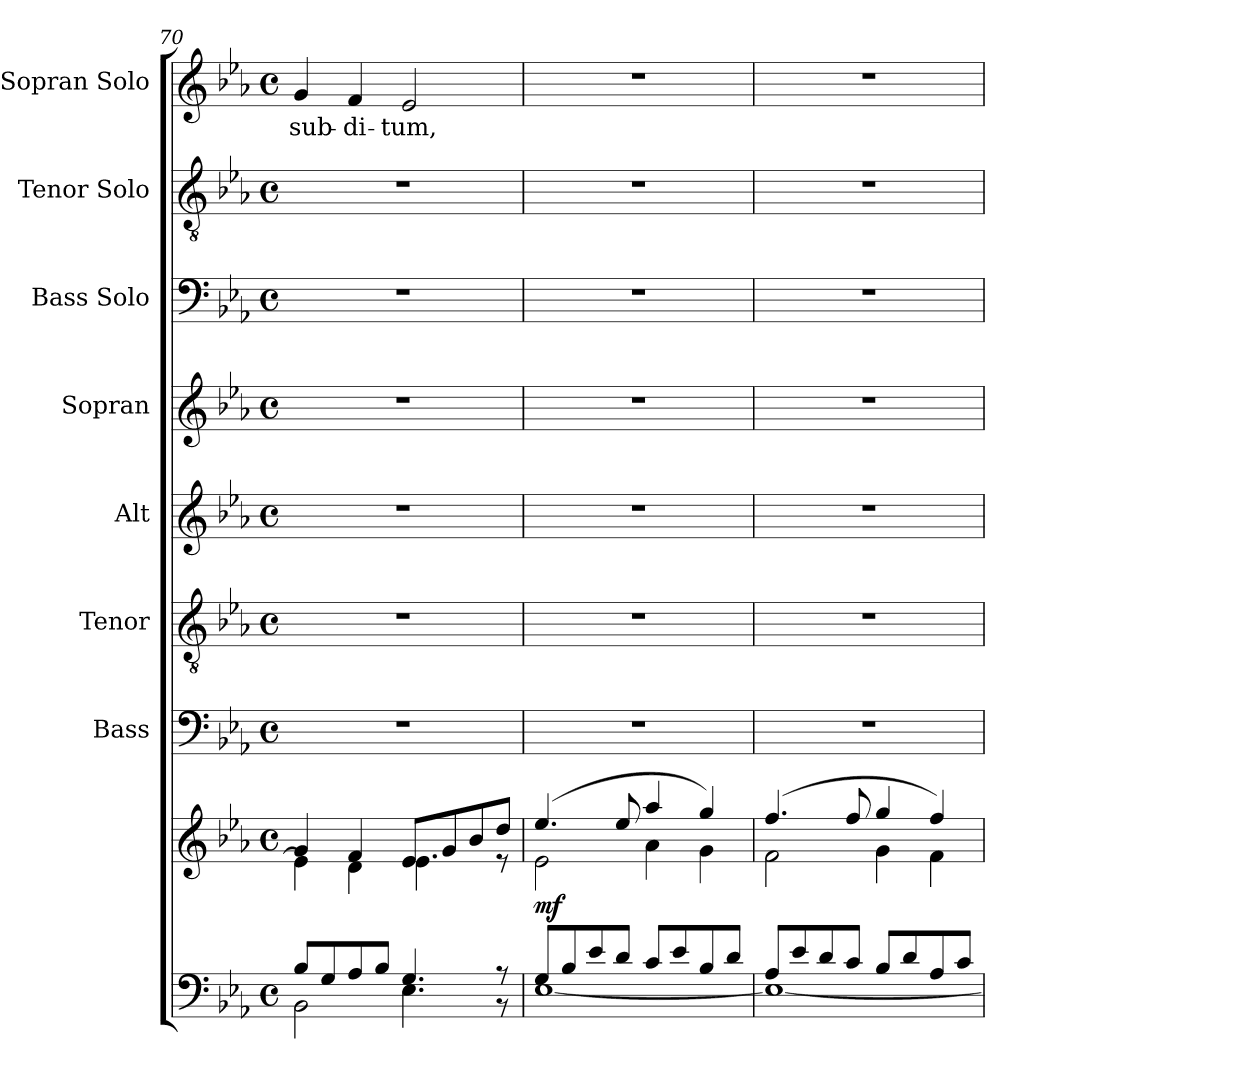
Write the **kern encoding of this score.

**kern	**kern	**dynam	**kern	**kern	**kern	**kern	**kern	**kern	**kern	**text
*part8	*part8	*part8	*part7	*part6	*part5	*part4	*part3	*part2	*part1	*part1
*staff9	*staff8	*staff8/9	*staff7	*staff6	*staff5	*staff4	*staff3	*staff2	*staff1	*staff1
*	*	*	*I"Bass	*I"Tenor	*I"Alt	*I"Sopran	*I"Bass Solo	*I"Tenor Solo	*I"Sopran Solo	*
*	*	*	*I'B.	*I'T.	*I'A.	*I'S.	*I'B. Solo	*I'T. Solo	*I'S. Solo	*
*clefF4	*clefG2	*	*clefF4	*clefGv2	*clefG2	*clefG2	*clefF4	*clefGv2	*clefG2	*
*k[b-e-a-]	*k[b-e-a-]	*	*k[b-e-a-]	*k[b-e-a-]	*k[b-e-a-]	*k[b-e-a-]	*k[b-e-a-]	*k[b-e-a-]	*k[b-e-a-]	*
*E-:	*E-:	*	*E-:	*E-:	*E-:	*E-:	*E-:	*E-:	*E-:	*
*M4/4	*M4/4	*	*M4/4	*M4/4	*M4/4	*M4/4	*M4/4	*M4/4	*M4/4	*
*met(c)	*met(c)	*	*met(c)	*met(c)	*met(c)	*met(c)	*met(c)	*met(c)	*met(c)	*
=70	=70	=70	=70	=70	=70	=70	=70	=70	=70	=70
*^	*^	*	*	*	*	*	*	*	*	*
!	!	!	!	!	!	!	!	!	!	!	!	!LO:LY:b
8B-/L	2BB-\	4g/	4e-\]	.	1r	1r	1r	1r	1r	1r	4g/	sub-
8G/	.	.	.	.	.	.	.	.	.	.	.	.
!	!	!	!	!	!	!	!	!	!	!	!	!LO:LY:b
8A-/	.	4f/	4d\	.	.	.	.	.	.	.	4f/	-di-
8B-/J	.	.	.	.	.	.	.	.	.	.	.	.
!	!	!	!	!	!	!	!	!	!	!	!	!LO:LY:b
4.G/	4.E-\	8e-/L	4.e-\	.	.	.	.	.	.	.	2e-/	-tum,
.	.	8g/	.	.	.	.	.	.	.	.	.	.
.	.	8b-/	.	.	.	.	.	.	.	.	.	.
8r	8r	8dd/J	8re	.	.	.	.	.	.	.	.	.
=71	=71	=71	=71	=71	=71	=71	=71	=71	=71	=71	=71	=71
!	!	!	!	!LO:DY:b	!	!	!	!	!	!	!	!
8G/L	[<1E-	(4.ee-/	2e-\	mf	1r	1r	1r	1r	1r	1r	1r	.
8B-/	.	.	.	.	.	.	.	.	.	.	.	.
8e-/	.	.	.	.	.	.	.	.	.	.	.	.
8d/J	.	8ee-/	.	.	.	.	.	.	.	.	.	.
8c/L	.	4aa-/	4a-\	.	.	.	.	.	.	.	.	.
8e-/	.	.	.	.	.	.	.	.	.	.	.	.
8B-/	.	4gg/)	4g\	.	.	.	.	.	.	.	.	.
8d/J	.	.	.	.	.	.	.	.	.	.	.	.
=72	=72	=72	=72	=72	=72	=72	=72	=72	=72	=72	=72	=72
8A-/L	1E-_	(4.ff/	2f\	.	1r	1r	1r	1r	1r	1r	1r	.
8e-/	.	.	.	.	.	.	.	.	.	.	.	.
8d/	.	.	.	.	.	.	.	.	.	.	.	.
8c/J	.	8ff/	.	.	.	.	.	.	.	.	.	.
8B-/L	.	4gg/	4g\	.	.	.	.	.	.	.	.	.
8d/	.	.	.	.	.	.	.	.	.	.	.	.
8A-/	.	4ff/)	4f\	.	.	.	.	.	.	.	.	.
8c/J	.	.	.	.	.	.	.	.	.	.	.	.
*v	*v	*	*	*	*	*	*	*	*	*	*	*
*	*v	*v	*	*	*	*	*	*	*	*	*
=	=	=	=	=	=	=	=	=	=	=
*-	*-	*-	*-	*-	*-	*-	*-	*-	*-	*-
